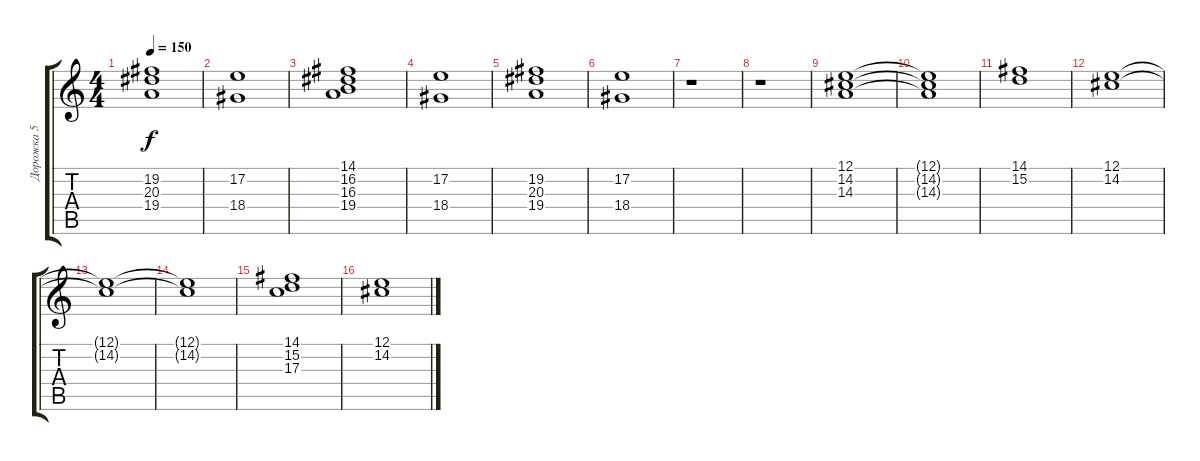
\track ("Дорожка 5" "Дорожка 5") {instrument pad8sweep}
\staff {score tabs}
\tuning (E4 B3 G3 D3 A2 E2) {hide}
\ts (4 4)
\tempo 150
\clef g2
\ks c
(19.2 20.3 19.4).1{dy f} |
(17.2 18.4).1 |
(14.1 16.2 16.3 19.4).1 |
(17.2 18.4).1 |
(19.2 20.3 19.4).1 |
(17.2 18.4).1 |
r.1 |
r.1 |
(12.1 14.2 14.3).1 |
(12.1{t} 14.2{t} 14.3{t}).1 |
(14.1 15.2).1 |
(12.1 14.2).1 |
(12.1{t} 14.2{t}).1 |
(12.1{t} 14.2{t}).1 |
(14.1 15.2 17.3).1 |
(12.1 14.2).1
